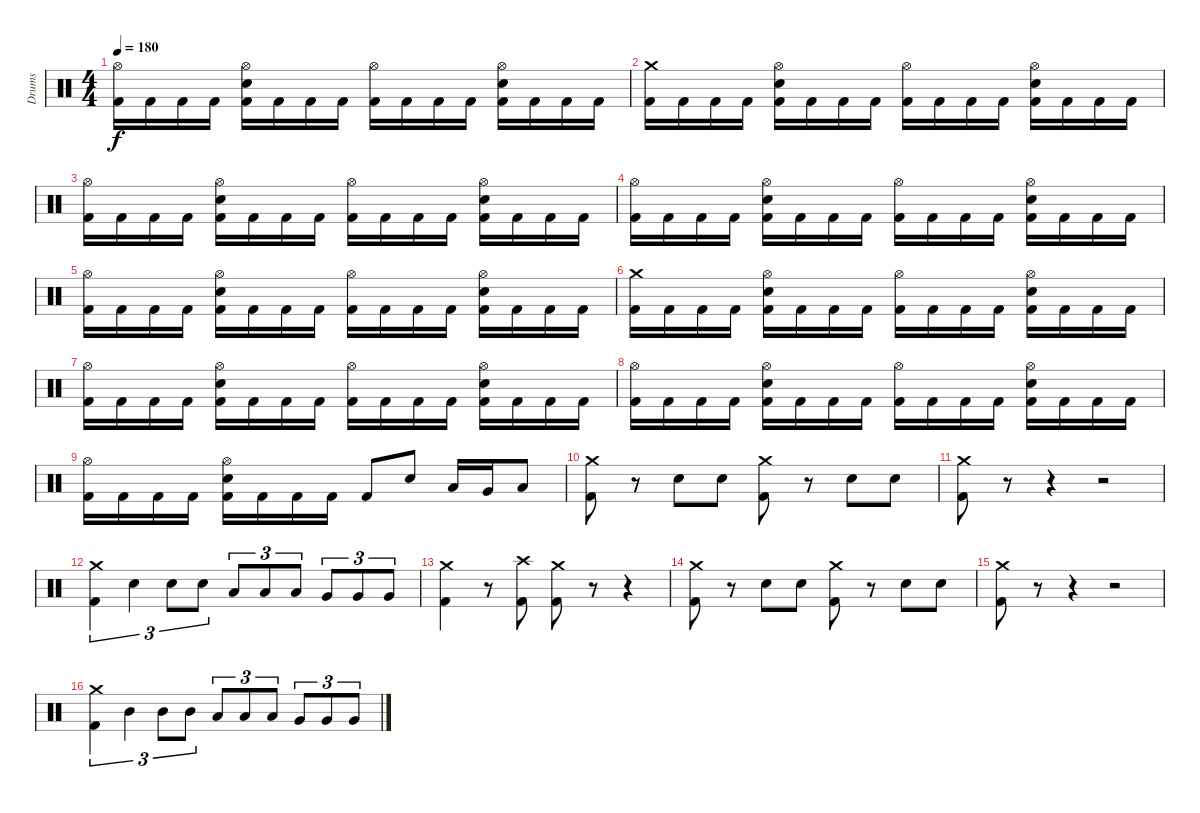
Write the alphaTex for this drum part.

\track ("Drums" "Drums") {instrument percussion}
\staff {score}
\articulation defaults
\ts (4 4)
\tempo 180
\clef neutral
\ks c
("Hi-Hat (open)" "Kick (hit) 2").16{dy f} "Kick (hit) 2".16 "Kick (hit) 2".16 "Kick (hit) 2".16 ("Hi-Hat (open)" "Snare (hit) 2" "Kick (hit) 2").16 "Kick (hit) 2".16 "Kick (hit) 2".16 "Kick (hit) 2".16 ("Hi-Hat (open)" "Kick (hit) 2").16 "Kick (hit) 2".16 "Kick (hit) 2".16 "Kick (hit) 2".16 ("Hi-Hat (open)" "Snare (hit) 2" "Kick (hit) 2").16 "Kick (hit) 2".16 "Kick (hit) 2".16 "Kick (hit) 2".16 |
("Crash medium (hit)" "Kick (hit) 2").16 "Kick (hit) 2".16 "Kick (hit) 2".16 "Kick (hit) 2".16 ("Hi-Hat (open)" "Snare (hit) 2" "Kick (hit) 2").16 "Kick (hit) 2".16 "Kick (hit) 2".16 "Kick (hit) 2".16 ("Hi-Hat (open)" "Kick (hit) 2").16 "Kick (hit) 2".16 "Kick (hit) 2".16 "Kick (hit) 2".16 ("Hi-Hat (open)" "Snare (hit) 2" "Kick (hit) 2").16 "Kick (hit) 2".16 "Kick (hit) 2".16 "Kick (hit) 2".16 |
("Hi-Hat (open)" "Kick (hit) 2").16 "Kick (hit) 2".16 "Kick (hit) 2".16 "Kick (hit) 2".16 ("Hi-Hat (open)" "Snare (hit) 2" "Kick (hit) 2").16 "Kick (hit) 2".16 "Kick (hit) 2".16 "Kick (hit) 2".16 ("Hi-Hat (open)" "Kick (hit) 2").16 "Kick (hit) 2".16 "Kick (hit) 2".16 "Kick (hit) 2".16 ("Hi-Hat (open)" "Snare (hit) 2" "Kick (hit) 2").16 "Kick (hit) 2".16 "Kick (hit) 2".16 "Kick (hit) 2".16 |
("Hi-Hat (open)" "Kick (hit) 2").16 "Kick (hit) 2".16 "Kick (hit) 2".16 "Kick (hit) 2".16 ("Hi-Hat (open)" "Snare (hit) 2" "Kick (hit) 2").16 "Kick (hit) 2".16 "Kick (hit) 2".16 "Kick (hit) 2".16 ("Hi-Hat (open)" "Kick (hit) 2").16 "Kick (hit) 2".16 "Kick (hit) 2".16 "Kick (hit) 2".16 ("Hi-Hat (open)" "Snare (hit) 2" "Kick (hit) 2").16 "Kick (hit) 2".16 "Kick (hit) 2".16 "Kick (hit) 2".16 |
("Hi-Hat (open)" "Kick (hit) 2").16 "Kick (hit) 2".16 "Kick (hit) 2".16 "Kick (hit) 2".16 ("Hi-Hat (open)" "Snare (hit) 2" "Kick (hit) 2").16 "Kick (hit) 2".16 "Kick (hit) 2".16 "Kick (hit) 2".16 ("Hi-Hat (open)" "Kick (hit) 2").16 "Kick (hit) 2".16 "Kick (hit) 2".16 "Kick (hit) 2".16 ("Hi-Hat (open)" "Snare (hit) 2" "Kick (hit) 2").16 "Kick (hit) 2".16 "Kick (hit) 2".16 "Kick (hit) 2".16 |
("Crash medium (hit)" "Kick (hit) 2").16 "Kick (hit) 2".16 "Kick (hit) 2".16 "Kick (hit) 2".16 ("Hi-Hat (open)" "Snare (hit) 2" "Kick (hit) 2").16 "Kick (hit) 2".16 "Kick (hit) 2".16 "Kick (hit) 2".16 ("Hi-Hat (open)" "Kick (hit) 2").16 "Kick (hit) 2".16 "Kick (hit) 2".16 "Kick (hit) 2".16 ("Hi-Hat (open)" "Snare (hit) 2" "Kick (hit) 2").16 "Kick (hit) 2".16 "Kick (hit) 2".16 "Kick (hit) 2".16 |
("Hi-Hat (open)" "Kick (hit) 2").16 "Kick (hit) 2".16 "Kick (hit) 2".16 "Kick (hit) 2".16 ("Hi-Hat (open)" "Snare (hit) 2" "Kick (hit) 2").16 "Kick (hit) 2".16 "Kick (hit) 2".16 "Kick (hit) 2".16 ("Hi-Hat (open)" "Kick (hit) 2").16 "Kick (hit) 2".16 "Kick (hit) 2".16 "Kick (hit) 2".16 ("Hi-Hat (open)" "Snare (hit) 2" "Kick (hit) 2").16 "Kick (hit) 2".16 "Kick (hit) 2".16 "Kick (hit) 2".16 |
("Hi-Hat (open)" "Kick (hit) 2").16 "Kick (hit) 2".16 "Kick (hit) 2".16 "Kick (hit) 2".16 ("Hi-Hat (open)" "Snare (hit) 2" "Kick (hit) 2").16 "Kick (hit) 2".16 "Kick (hit) 2".16 "Kick (hit) 2".16 ("Hi-Hat (open)" "Kick (hit) 2").16 "Kick (hit) 2".16 "Kick (hit) 2".16 "Kick (hit) 2".16 ("Hi-Hat (open)" "Snare (hit) 2" "Kick (hit) 2").16 "Kick (hit) 2".16 "Kick (hit) 2".16 "Kick (hit) 2".16 |
("Hi-Hat (open)" "Kick (hit) 2").16 "Kick (hit) 2".16 "Kick (hit) 2".16 "Kick (hit) 2".16 ("Hi-Hat (open)" "Snare (hit) 2" "Kick (hit) 2").16 "Kick (hit) 2".16 "Kick (hit) 2".16 "Kick (hit) 2".16 "Kick (hit) 2".8 "Snare (hit) 2".8 "Low Tom (hit)".16 "Very Low Tom (hit)".16 "Low Floor Tom (hit)".8 |
("Crash medium (hit)" "Kick (hit) 2").8 r.8 "Snare (hit) 2".8 "Snare (hit) 2".8 ("Crash medium (hit)" "Kick (hit) 2").8 r.8 "Snare (hit) 2".8 "Snare (hit) 2".8 |
("Crash medium (hit)" "Kick (hit) 2").8 r.8 r.4 r.2 |
("Crash medium (hit)" "Kick (hit) 2").4{tu (3 2)} "Snare (hit) 2".4{tu (3 2)} "Snare (hit) 2".8{tu (3 2)} "Snare (hit) 2".8{tu (3 2)} "Low Tom (hit)".8{tu (3 2)} "Low Tom (hit)".8{tu (3 2)} "Low Tom (hit)".8{tu (3 2)} "Very Low Tom (hit)".8{tu (3 2)} "Very Low Tom (hit)".8{tu (3 2)} "Very Low Tom (hit)".8{tu (3 2)} |
("Crash medium (hit)" "Kick (hit) 2").4 r.8 ("Crash high (hit)" "Kick (hit) 2").8 ("Crash medium (hit)" "Kick (hit) 2").8 r.8 r.4 |
("Crash medium (hit)" "Kick (hit) 2").8 r.8 "Snare (hit) 2".8 "Snare (hit) 2".8 ("Crash medium (hit)" "Kick (hit) 2").8 r.8 "Snare (hit) 2".8 "Snare (hit) 2".8 |
("Crash medium (hit)" "Kick (hit) 2").8 r.8 r.4 r.2 |
("Crash medium (hit)" "Kick (hit) 2").4{tu (3 2)} "Mid Tom (hit)".4{tu (3 2)} "Mid Tom (hit)".8{tu (3 2)} "Mid Tom (hit)".8{tu (3 2)} "Low Tom (hit)".8{tu (3 2)} "Low Tom (hit)".8{tu (3 2)} "Low Tom (hit)".8{tu (3 2)} "Very Low Tom (hit)".8{tu (3 2)} "Very Low Tom (hit)".8{tu (3 2)} "Very Low Tom (hit)".8{tu (3 2)}
